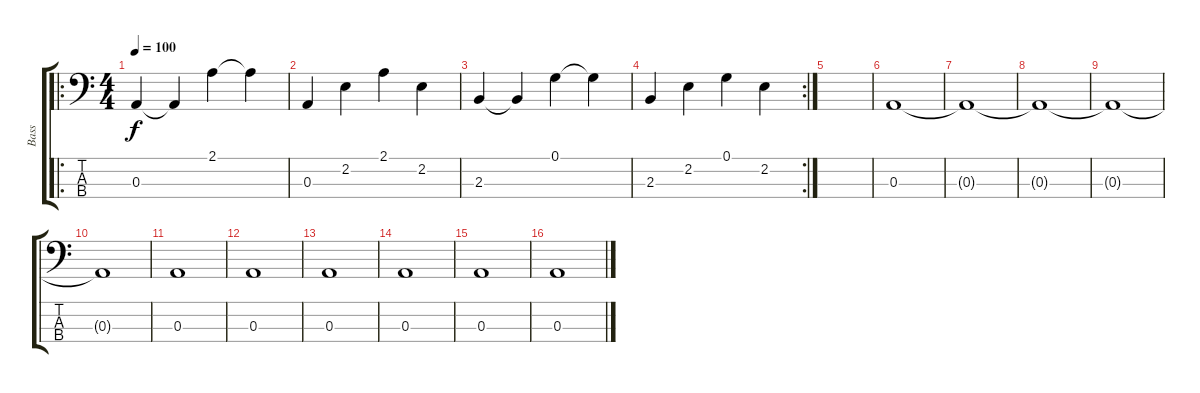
\track ("Bass" "Bass") {instrument electricbassfinger}
\staff {score tabs}
\tuning (G2 D2 A1 D1) {hide}
\ro
\ts (4 4)
\tempo 100
\clef f4
\ks c
0.3.4{dy f} 0.3{t}.4 2.1.4 2.1{t}.4 |
0.3.4 2.2.4 2.1.4 2.2.4 |
2.3.4 2.3{t}.4 0.1.4 0.1{t}.4 |
\rc 2
2.3.4 2.2.4 0.1.4 2.2.4 |
|
0.3.1 |
0.3{t}.1 |
0.3{t}.1 |
0.3{t}.1 |
0.3{t}.1 |
0.3.1 |
0.3.1 |
0.3.1 |
0.3.1 |
0.3.1 |
0.3.1
